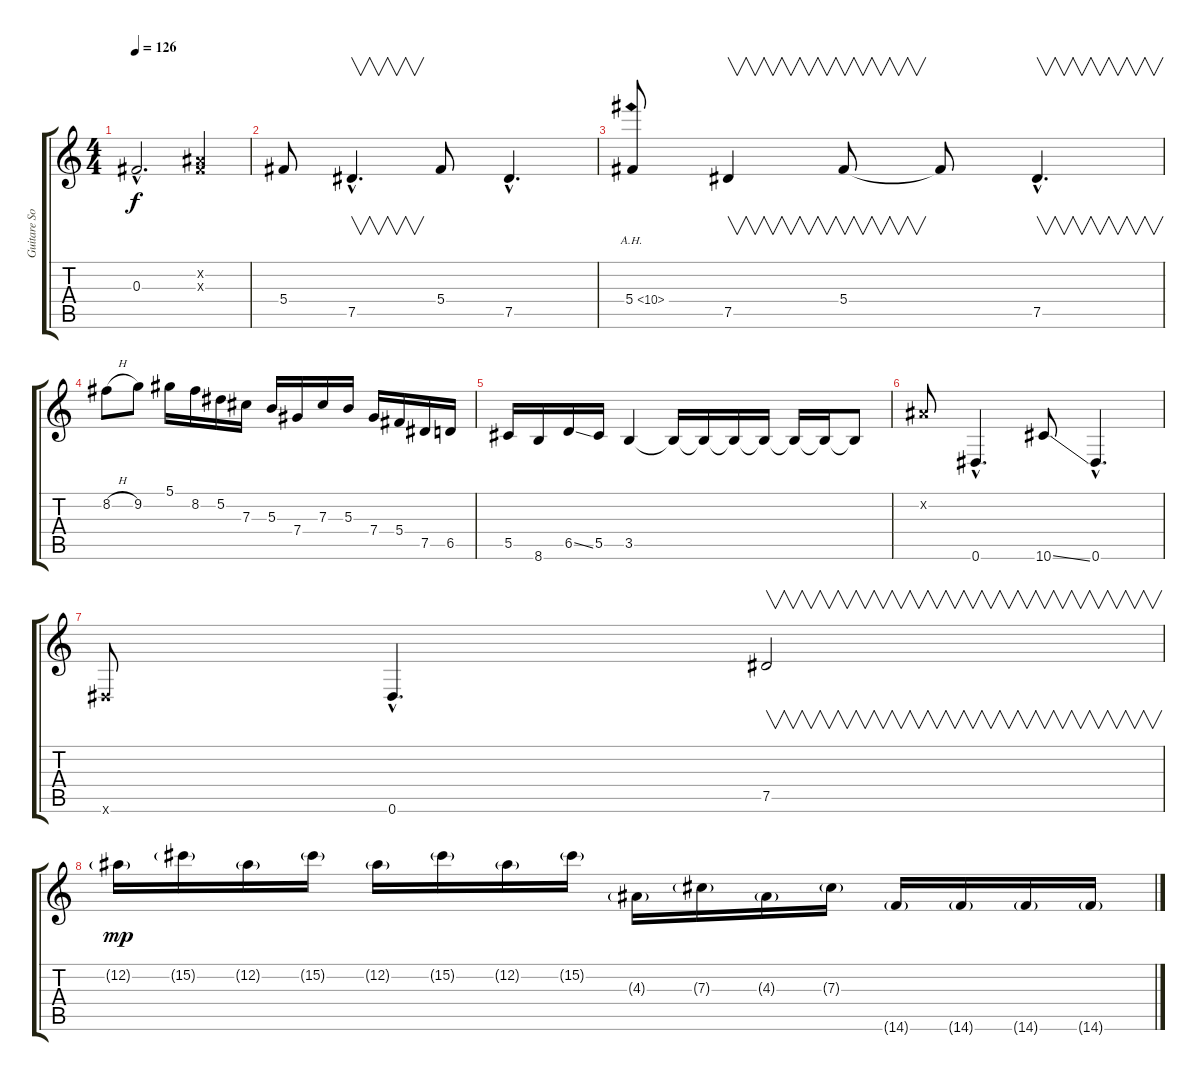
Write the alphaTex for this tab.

\track ("Guitare Solo" "Guitare So") {instrument distortionguitar}
\staff {score tabs}
\tuning (Eb4 Bb3 Gb3 Db3 Ab2 Eb2) {hide}
\ts (4 4)
\tempo 126
\clef g2
\ks c
0.3{hac}.2{d dy f} (0.2{x} 0.3{x}).4 |
5.4.8 7.5{hac}.4{v d} 5.4.8 7.5{hac}.4{d} |
5.4{ah 5}.8 7.5.4{v} 5.4.8{v} 5.4{t}.8 7.5{hac}.4{v d} |
8.2{h}.8 9.2.8 5.1.16 8.2.16 5.2.16 7.3.16 5.3.16 7.4.16 7.3.16 5.3.16 7.4.16 5.4.16 7.5.16 6.5.16 |
5.5.16 8.6.16 6.5{ss}.16 5.5.16 3.5.4 3.5{t}.16 3.5{t}.16 3.5{t}.16 3.5{t}.16 3.5{t}.16 3.5{t}.16 3.5{t}.8 |
0.2{x}.8 0.6{hac}.4{d} 10.6{ss}.8 0.6{hac}.4{d} |
0.6{x}.8 0.6{hac}.4{d} 7.5.2{v} |
12.2{g}.16{dy mp} 15.2{g}.16 12.2{g}.16 15.2{g}.16 12.2{g}.16 15.2{g}.16 12.2{g}.16 15.2{g}.16 4.3{g}.16 7.3{g}.16 4.3{g}.16 7.3{g}.16 14.6{g}.16 14.6{g}.16 14.6{g}.16 14.6{g}.16
